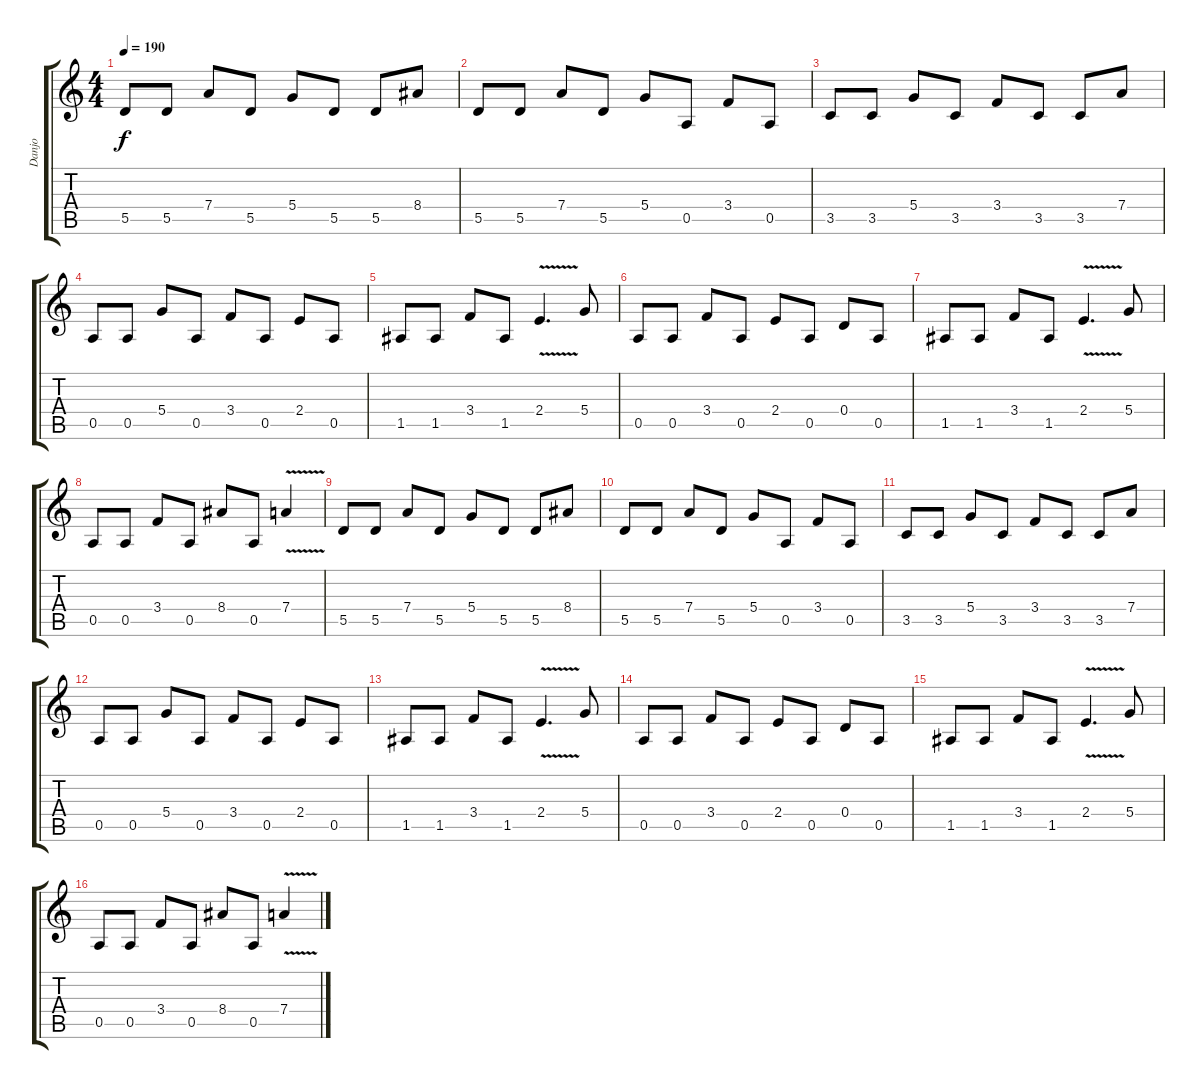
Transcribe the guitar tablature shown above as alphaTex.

\track ("Danjo" "Danjo") {instrument distortionguitar}
\staff {score tabs}
\tuning (E4 B3 G3 D3 A2 E2) {hide}
\ts (4 4)
\tempo 190
\clef g2
\ks c
5.5.8{dy f} 5.5.8 7.4.8 5.5.8 5.4.8 5.5.8 5.5.8 8.4.8 |
5.5.8 5.5.8 7.4.8 5.5.8 5.4.8 0.5.8 3.4.8 0.5.8 |
3.5.8 3.5.8 5.4.8 3.5.8 3.4.8 3.5.8 3.5.8 7.4.8 |
0.5.8 0.5.8 5.4.8 0.5.8 3.4.8 0.5.8 2.4.8 0.5.8 |
1.5.8 1.5.8 3.4.8 1.5.8 2.4{v}.4{d} 5.4.8 |
0.5.8 0.5.8 3.4.8 0.5.8 2.4.8 0.5.8 0.4.8 0.5.8 |
1.5.8 1.5.8 3.4.8 1.5.8 2.4{v}.4{d} 5.4.8 |
0.5.8 0.5.8 3.4.8 0.5.8 8.4.8 0.5.8 7.4{v}.4 |
5.5.8 5.5.8 7.4.8 5.5.8 5.4.8 5.5.8 5.5.8 8.4.8 |
5.5.8 5.5.8 7.4.8 5.5.8 5.4.8 0.5.8 3.4.8 0.5.8 |
3.5.8 3.5.8 5.4.8 3.5.8 3.4.8 3.5.8 3.5.8 7.4.8 |
0.5.8 0.5.8 5.4.8 0.5.8 3.4.8 0.5.8 2.4.8 0.5.8 |
1.5.8 1.5.8 3.4.8 1.5.8 2.4{v}.4{d} 5.4.8 |
0.5.8 0.5.8 3.4.8 0.5.8 2.4.8 0.5.8 0.4.8 0.5.8 |
1.5.8 1.5.8 3.4.8 1.5.8 2.4{v}.4{d} 5.4.8 |
0.5.8 0.5.8 3.4.8 0.5.8 8.4.8 0.5.8 7.4{v}.4
